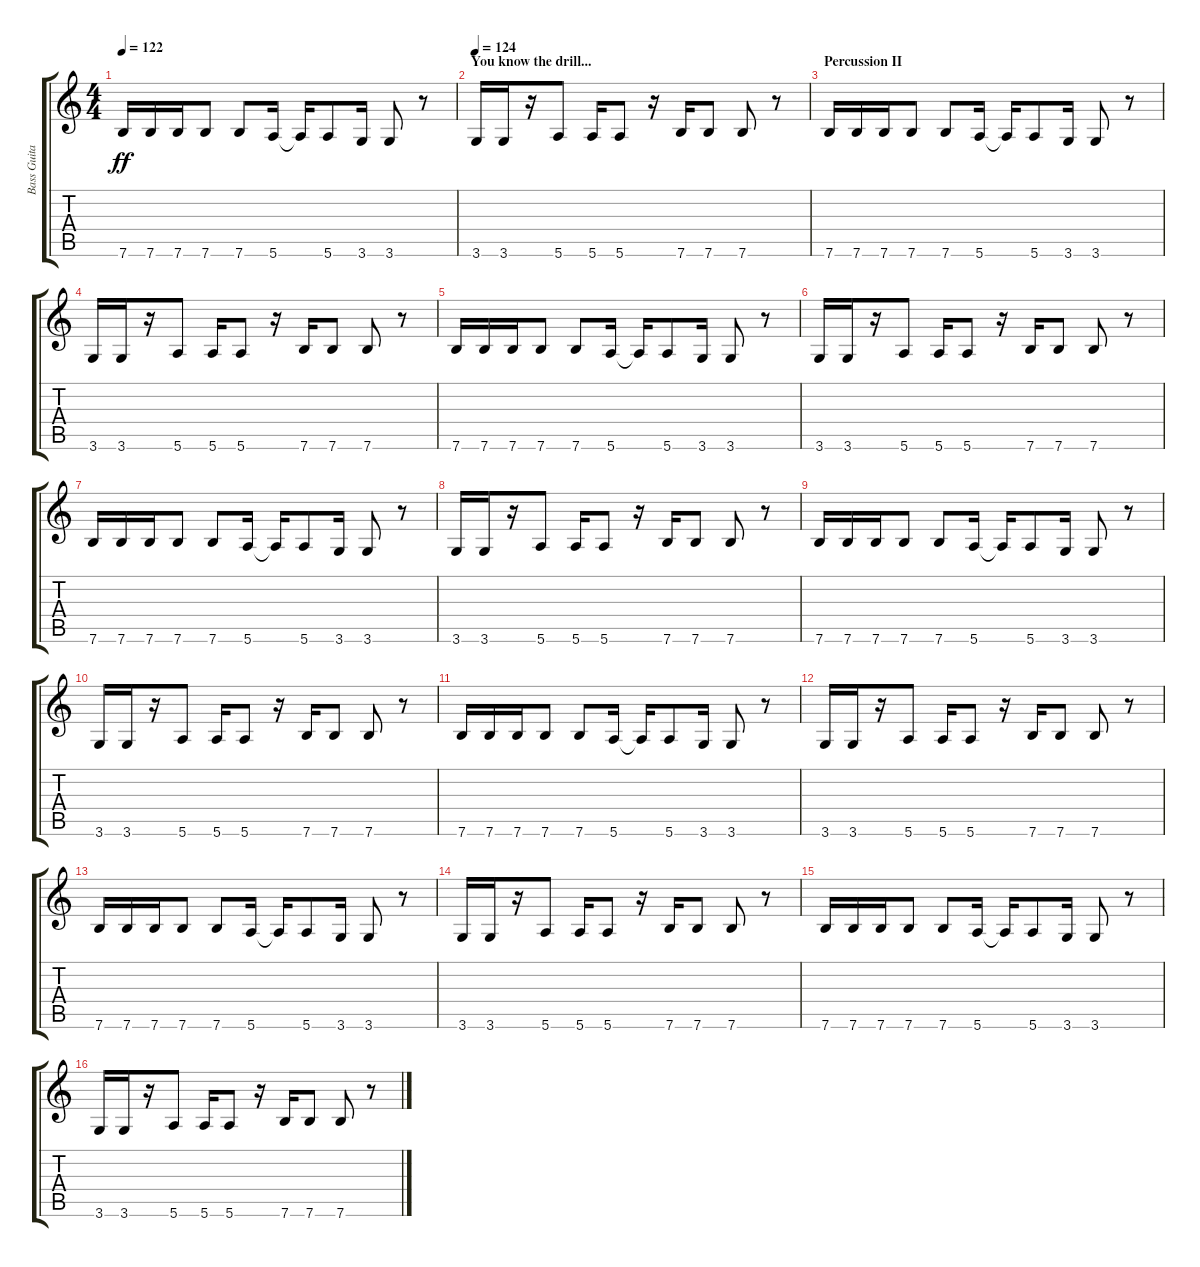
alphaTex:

\track ("Bass Guitar" "Bass Guita") {instrument electricbasspick}
\staff {score tabs}
\tuning (E4 B3 G3 D3 A2 E2) {hide}
\ts (4 4)
\tempo 122
\clef g2
\ks c
7.6.16{dy ff} 7.6.16 7.6.16 7.6.8 7.6.8 5.6.16 5.6{t}.16 5.6.8 3.6.16 3.6.8 r.8 |
\section ("" "You know the drill...")
\tempo 124
3.6.16 3.6.16 r.16 5.6.8 5.6.16 5.6.8 r.16 7.6.16 7.6.8 7.6.8 r.8 |
\section ("" "Percussion II")
7.6.16 7.6.16 7.6.16 7.6.8 7.6.8 5.6.16 5.6{t}.16 5.6.8 3.6.16 3.6.8 r.8 |
3.6.16 3.6.16 r.16 5.6.8 5.6.16 5.6.8 r.16 7.6.16 7.6.8 7.6.8 r.8 |
7.6.16 7.6.16 7.6.16 7.6.8 7.6.8 5.6.16 5.6{t}.16 5.6.8 3.6.16 3.6.8 r.8 |
3.6.16 3.6.16 r.16 5.6.8 5.6.16 5.6.8 r.16 7.6.16 7.6.8 7.6.8 r.8 |
7.6.16 7.6.16 7.6.16 7.6.8 7.6.8 5.6.16 5.6{t}.16 5.6.8 3.6.16 3.6.8 r.8 |
3.6.16 3.6.16 r.16 5.6.8 5.6.16 5.6.8 r.16 7.6.16 7.6.8 7.6.8 r.8 |
7.6.16 7.6.16 7.6.16 7.6.8 7.6.8 5.6.16 5.6{t}.16 5.6.8 3.6.16 3.6.8 r.8 |
3.6.16 3.6.16 r.16 5.6.8 5.6.16 5.6.8 r.16 7.6.16 7.6.8 7.6.8 r.8 |
7.6.16 7.6.16 7.6.16 7.6.8 7.6.8 5.6.16 5.6{t}.16 5.6.8 3.6.16 3.6.8 r.8 |
3.6.16 3.6.16 r.16 5.6.8 5.6.16 5.6.8 r.16 7.6.16 7.6.8 7.6.8 r.8 |
7.6.16 7.6.16 7.6.16 7.6.8 7.6.8 5.6.16 5.6{t}.16 5.6.8 3.6.16 3.6.8 r.8 |
3.6.16 3.6.16 r.16 5.6.8 5.6.16 5.6.8 r.16 7.6.16 7.6.8 7.6.8 r.8 |
7.6.16 7.6.16 7.6.16 7.6.8 7.6.8 5.6.16 5.6{t}.16 5.6.8 3.6.16 3.6.8 r.8 |
3.6.16 3.6.16 r.16 5.6.8 5.6.16 5.6.8 r.16 7.6.16 7.6.8 7.6.8 r.8
